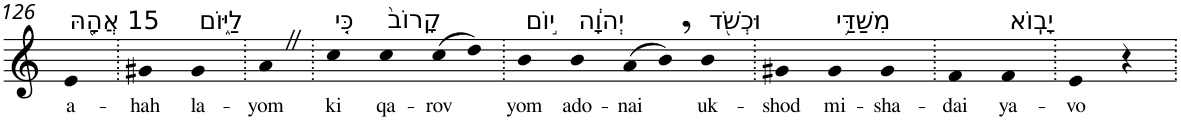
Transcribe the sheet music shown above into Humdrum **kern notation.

**kern	**text
*part1	*part1
*staff1	*staff1
*I"Piano	*
*I'Pno	*
!!LO:PB:g=z
*clefG2	*
*k[]	*
=126	=126
!LO:TX:a:t=15 אֲהָ֖הּ	!
!	!LO:LY:b
4e	a-
=127.	=127.
!	!LO:LY:b
4g#X	-hah
!LO:TX:a:t=לַיּ֑וֹם	!
!	!LO:LY:b
4g#	la-
=128.	=128.
!	!LO:LY:b
4aZ	-yom
=129.	=129.
!LO:TX:a:t=כִּ֤י	!
!	!LO:LY:b
4cc	ki
!LO:TX:a:t=קָרוֹב֙	!
!	!LO:LY:b
4cc	qa-
!	!LO:LY:b
(>8cc	-rov
8dd)	.
=130.	=130.
!LO:TX:a:t=י֣וֹם	!
!	!LO:LY:b
4b	yom
!LO:TX:a:t=יְהוָ֔ה	!
!	!LO:LY:b
4b	ado-
!	!LO:LY:b
(>8a	-nai
8b,)	.
!LO:TX:a:t=וּכְשֹׁ֖ד	!
!	!LO:LY:b
4b	uk-
=131.	=131.
!	!LO:LY:b
4g#X	-shod
!LO:TX:a:t=מִשַׁדַּ֥י	!
!	!LO:LY:b
4g#	mi-
!	!LO:LY:b
4g#	-sha-
=132.	=132.
!	!LO:LY:b
4f	-dai
!LO:TX:a:t=יָבֽוֹא	!
!	!LO:LY:b
4f	ya-
=133.	=133.
!	!LO:LY:b
4e	-vo
4r	.
=.	=.
*-	*-
